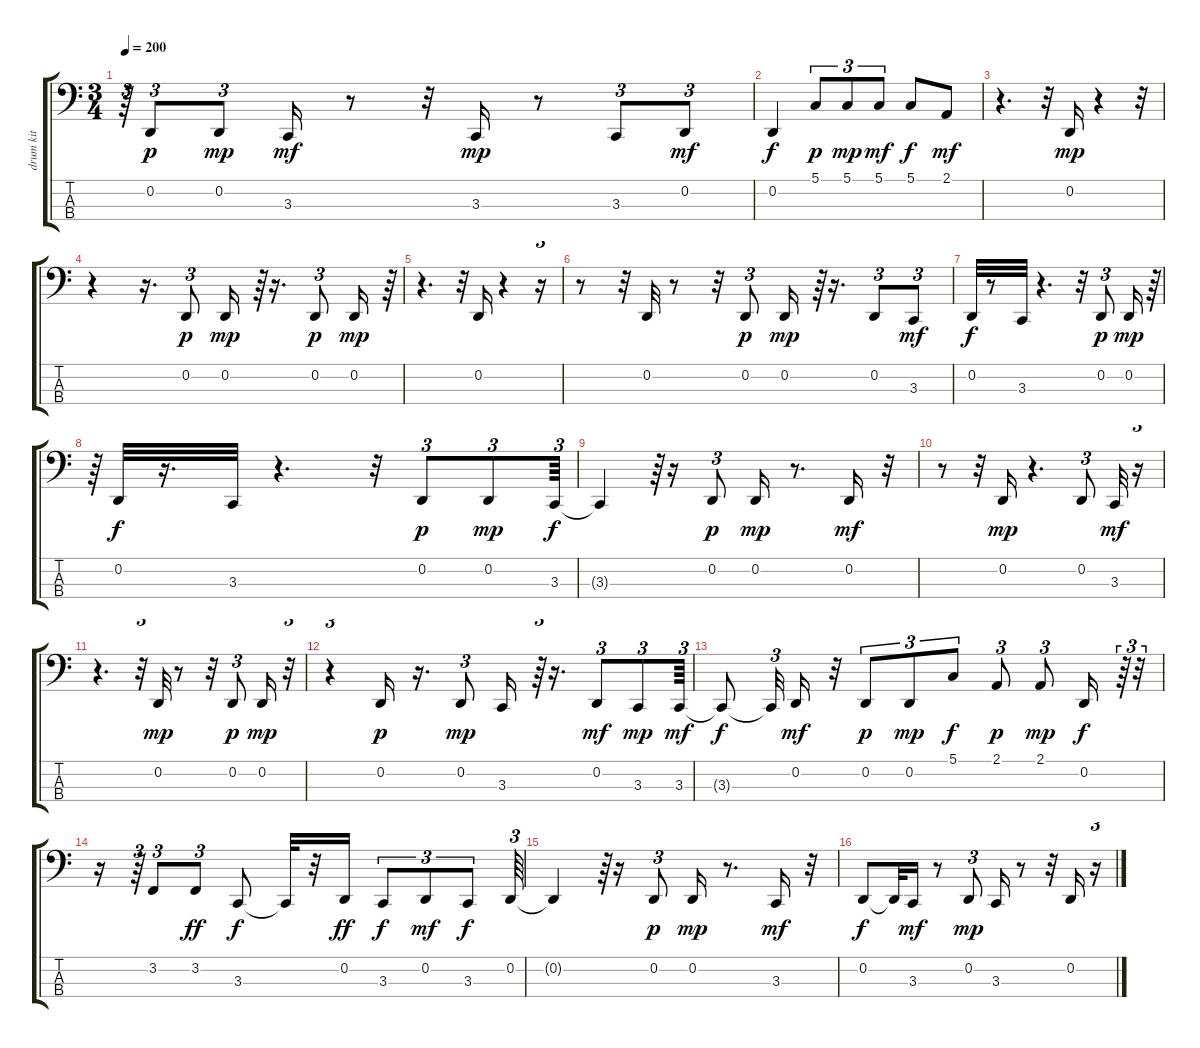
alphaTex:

\track (" drum kit (bass dr./snare dr./tom)" " drum kit ") {instrument brightacousticpiano}
\staff {score tabs}
\tuning (G2 D2 A1 E1) {hide}
\ts (3 4)
\tempo 200
\clef f4
\ks c
r.64{tu (3 2) dy mf} 0.2.8{tu (3 2) dy p} 0.2.8{tu (3 2) dy mp} 3.3.16{dy mf} r.8 r.32 3.3.16{dy mp} r.8 3.3.8{tu (3 2)} 0.2.8{tu (3 2) dy mf} |
0.2.4{dy f} 5.1.8{tu (3 2) dy p} 5.1.8{tu (3 2) dy mp} 5.1.8{tu (3 2) dy mf} 5.1.8{dy f} 2.1.8{dy mf} |
r.4{d} r.32 0.2.16{dy mp} r.4 r.32 |
r.4 r.16{d} 0.2.8{tu (3 2) dy p} 0.2.16{dy mp} r.64{tu (3 2)} r.16{d} 0.2.8{tu (3 2) dy p} 0.2.16{dy mp} r.64{tu (3 2)} |
r.4{d} r.32{tu (3 2)} 0.2.16 r.4 r.16{tu (3 2)} |
r.8 r.32{tu (3 2)} 0.2.32 r.8 r.32 0.2.8{tu (3 2) dy p} 0.2.16{dy mp} r.64{tu (3 2)} r.16{d} 0.2.8{tu (3 2)} 3.3.8{tu (3 2) dy mf} |
0.2.32{dy f} r.8 3.3.32 r.4{d} r.32 0.2.8{tu (3 2) dy p} 0.2.16{dy mp} r.64{tu (3 2)} |
r.64{tu (3 2)} 0.2.32{dy f} r.16{d} 3.3.32 r.4{d} r.32 0.2.8{tu (3 2) dy p} 0.2.8{tu (3 2) dy mp} 3.3.64{tu (3 2) dy f} |
3.3{t}.4 r.64{tu (3 2)} r.16 0.2.8{tu (3 2) dy p} 0.2.16{dy mp} r.8{d} 0.2.16{dy mf} r.32 |
r.8 r.32 0.2.16{dy mp} r.4{d} 0.2.8{tu (3 2)} 3.3.32{dy mf} r.16{tu (3 2)} |
r.4{d} r.32{tu (3 2)} 0.2.32{dy mp} r.8 r.32 0.2.8{tu (3 2) dy p} 0.2.16{dy mp} r.32{tu (3 2)} |
r.4{tu (3 2)} 0.2.16{dy p} r.16{d} 0.2.8{tu (3 2) dy mp} 3.3.16 r.64{tu (3 2)} r.16{d} 0.2.8{tu (3 2) dy mf} 3.3.8{tu (3 2) dy mp} 3.3.64{tu (3 2) dy mf} |
3.3{t}.8{dy f} 3.3{t}.32{tu (3 2)} 0.2.16{dy mf} r.32 0.2.8{tu (3 2) dy p} 0.2.8{tu (3 2) dy mp} 5.1.8{tu (3 2) dy f} 2.1.8{tu (3 2) dy p} 2.1.8{tu (3 2) dy mp} 0.2.16{dy f} r.64{tu (3 2)} r.32{tu (3 2)} |
r.16 r.64{tu (3 2)} 3.2.8{tu (3 2)} 3.2.8{tu (3 2) dy ff} 3.3.8{dy f} 3.3{t}.32 r.32 0.2.16{dy ff} 3.3.8{tu (3 2) dy f} 0.2.8{tu (3 2) dy mf} 3.3.8{tu (3 2) dy f} 0.2.64{tu (3 2)} |
0.2{t}.4 r.64{tu (3 2)} r.16 0.2.8{tu (3 2) dy p} 0.2.16{dy mp} r.8{d} 3.3.16{dy mf} r.32 |
0.2.8{dy f} 0.2{t}.32 3.3.16{dy mf} r.8 0.2.8{tu (3 2) dy mp} 3.3.16 r.8 r.32 0.2.16 r.16{tu (3 2)}
